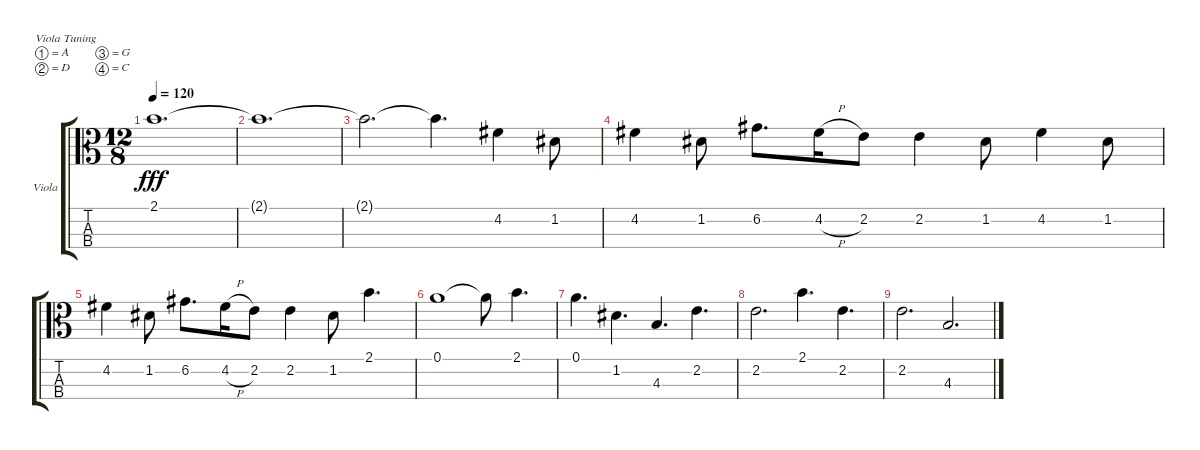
\defaultSystemsLayout 4
\bracketExtendMode groupsimilarinstruments
\firstSystemTrackNameOrientation horizontal
\otherSystemsTrackNameOrientation horizontal
\track ("Viola" "Viola") {instrument viola}
\staff {score tabs}
\tuning (A4 D4 G3 C3)
\ts (12 8)
\tempo 120
\clef c3
\ks c
2.1{t}.1{d dy fff} |
2.1{t}.1{d} |
2.1{t}.2{d} 2.1{t}.4{d} 4.2.4 1.2.8 |
4.2.4 1.2.8 6.2.8{d} 4.2{h}.16 2.2.8 2.2.4 1.2.8 4.2.4 1.2.8 |
4.2.4 1.2.8 6.2.8{d} 4.2{h}.16 2.2.8 2.2.4 1.2.8 2.1.4{d} |
0.1.1 0.1{t}.8 2.1.4{d} |
0.1.4{d} 1.2.4{d} 4.3.4{d} 2.2.4{d} |
2.2.2{d} 2.1.4{d} 2.2.4{d} |
2.2.2{d} 4.3.2{d}
